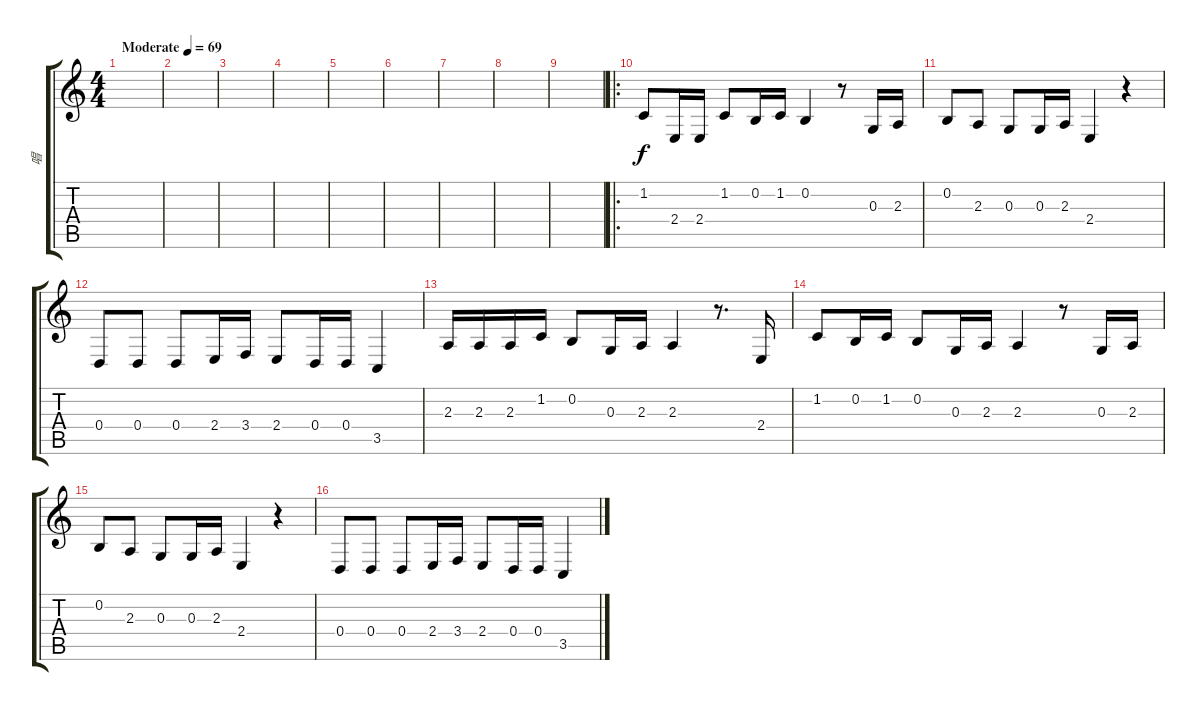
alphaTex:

\track ("唱" "唱") {instrument altosax}
\staff {score tabs}
\tuning (E4 B3 G3 D3 A2 E2) {hide}
\ts (4 4)
\tempo (69 "Moderate")
\clef g2
\ks c
|
|
|
|
|
|
|
|
|
\ro
1.2.8 2.4.16 2.4.16 1.2.8 0.2.16 1.2.16 0.2.4 r.8{txt ""} 0.3.16 2.3.16 |
0.2.8 2.3.8 0.3.8 0.3.16 2.3.16 2.4.4 r.4 |
0.4.8 0.4.8 0.4.8 2.4.16 3.4.16 2.4.8 0.4.16 0.4.16 3.5.4 |
2.3.16 2.3.16 2.3.16 1.2.16 0.2.8 0.3.16 2.3.16 2.3.4 r.8{d} 2.4.16 |
1.2.8 0.2.16 1.2.16 0.2.8 0.3.16 2.3.16 2.3.4 r.8 0.3.16 2.3.16 |
0.2.8 2.3.8 0.3.8 0.3.16 2.3.16 2.4.4 r.4 |
0.4.8 0.4.8 0.4.8 2.4.16 3.4.16 2.4.8 0.4.16 0.4.16 3.5.4
